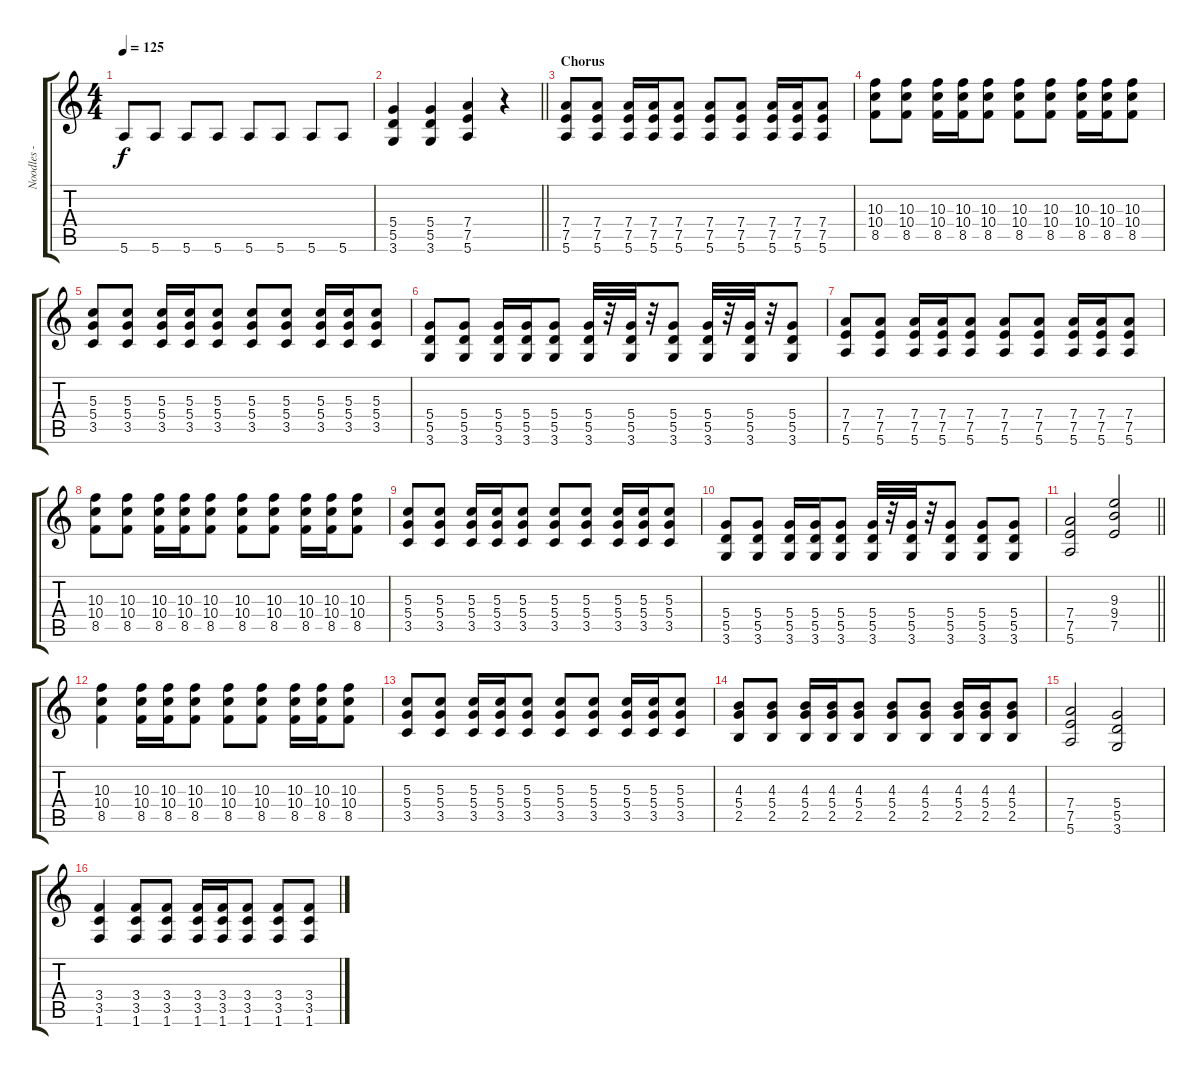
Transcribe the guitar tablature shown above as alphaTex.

\track ("Noodles - Guitar" "Noodles - ") {instrument distortionguitar}
\staff {score tabs}
\tuning (E4 B3 G3 D3 A2 E2) {hide}
\ts (4 4)
\tempo 125
\clef g2
\ks c
5.6.8{dy f} 5.6.8 5.6.8 5.6.8 5.6.8 5.6.8 5.6.8 5.6.8 |
\barLineRight lightlight
(5.4 5.5 3.6).4{volume 13} (5.4 5.5 3.6).4 (7.4 7.5 5.6).4 r.4 |
\section ("" "Chorus")
(7.4 7.5 5.6).8 (7.4 7.5 5.6).8 (7.4 7.5 5.6).16 (7.4 7.5 5.6).16 (7.4 7.5 5.6).8 (7.4 7.5 5.6).8 (7.4 7.5 5.6).8 (7.4 7.5 5.6).16 (7.4 7.5 5.6).16 (7.4 7.5 5.6).8 |
(10.3 10.4 8.5).8 (10.3 10.4 8.5).8 (10.3 10.4 8.5).16 (10.3 10.4 8.5).16 (10.3 10.4 8.5).8 (10.3 10.4 8.5).8 (10.3 10.4 8.5).8 (10.3 10.4 8.5).16 (10.3 10.4 8.5).16 (10.3 10.4 8.5).8 |
(5.3 5.4 3.5).8 (5.3 5.4 3.5).8 (5.3 5.4 3.5).16 (5.3 5.4 3.5).16 (5.3 5.4 3.5).8 (5.3 5.4 3.5).8 (5.3 5.4 3.5).8 (5.3 5.4 3.5).16 (5.3 5.4 3.5).16 (5.3 5.4 3.5).8 |
(5.4 5.5 3.6).8 (5.4 5.5 3.6).8 (5.4 5.5 3.6).16 (5.4 5.5 3.6).16 (5.4 5.5 3.6).8 (5.4 5.5 3.6).32 r.32 (5.4 5.5 3.6).32 r.32 (5.4 5.5 3.6).8 (5.4 5.5 3.6).32 r.32 (5.4 5.5 3.6).32 r.32 (5.4 5.5 3.6).8 |
(7.4 7.5 5.6).8 (7.4 7.5 5.6).8 (7.4 7.5 5.6).16 (7.4 7.5 5.6).16 (7.4 7.5 5.6).8 (7.4 7.5 5.6).8 (7.4 7.5 5.6).8 (7.4 7.5 5.6).16 (7.4 7.5 5.6).16 (7.4 7.5 5.6).8 |
(10.3 10.4 8.5).8 (10.3 10.4 8.5).8 (10.3 10.4 8.5).16 (10.3 10.4 8.5).16 (10.3 10.4 8.5).8 (10.3 10.4 8.5).8 (10.3 10.4 8.5).8 (10.3 10.4 8.5).16 (10.3 10.4 8.5).16 (10.3 10.4 8.5).8 |
(5.3 5.4 3.5).8 (5.3 5.4 3.5).8 (5.3 5.4 3.5).16 (5.3 5.4 3.5).16 (5.3 5.4 3.5).8 (5.3 5.4 3.5).8 (5.3 5.4 3.5).8 (5.3 5.4 3.5).16 (5.3 5.4 3.5).16 (5.3 5.4 3.5).8 |
(5.4 5.5 3.6).8 (5.4 5.5 3.6).8 (5.4 5.5 3.6).16 (5.4 5.5 3.6).16 (5.4 5.5 3.6).8 (5.4 5.5 3.6).32 r.32 (5.4 5.5 3.6).32 r.32 (5.4 5.5 3.6).8 (5.4 5.5 3.6).8 (5.4 5.5 3.6).8 |
\barLineRight lightlight
(7.4 7.5 5.6).2 (9.3 9.4 7.5).2 |
(10.3 10.4 8.5).4{volume 15} (10.3 10.4 8.5).16 (10.3 10.4 8.5).16 (10.3 10.4 8.5).8 (10.3 10.4 8.5).8 (10.3 10.4 8.5).8 (10.3 10.4 8.5).16 (10.3 10.4 8.5).16 (10.3 10.4 8.5).8 |
(5.3 5.4 3.5).8 (5.3 5.4 3.5).8 (5.3 5.4 3.5).16 (5.3 5.4 3.5).16 (5.3 5.4 3.5).8 (5.3 5.4 3.5).8 (5.3 5.4 3.5).8 (5.3 5.4 3.5).16 (5.3 5.4 3.5).16 (5.3 5.4 3.5).8 |
(4.3 5.4 2.5).8 (4.3 5.4 2.5).8 (4.3 5.4 2.5).16 (4.3 5.4 2.5).16 (4.3 5.4 2.5).8 (4.3 5.4 2.5).8 (4.3 5.4 2.5).8 (4.3 5.4 2.5).16 (4.3 5.4 2.5).16 (4.3 5.4 2.5).8 |
(7.4 7.5 5.6).2 (5.4 5.5 3.6).2 |
(3.4 3.5 1.6).4 (3.4 3.5 1.6).8 (3.4 3.5 1.6).8 (3.4 3.5 1.6).16 (3.4 3.5 1.6).16 (3.4 3.5 1.6).8 (3.4 3.5 1.6).8 (3.4 3.5 1.6).8
